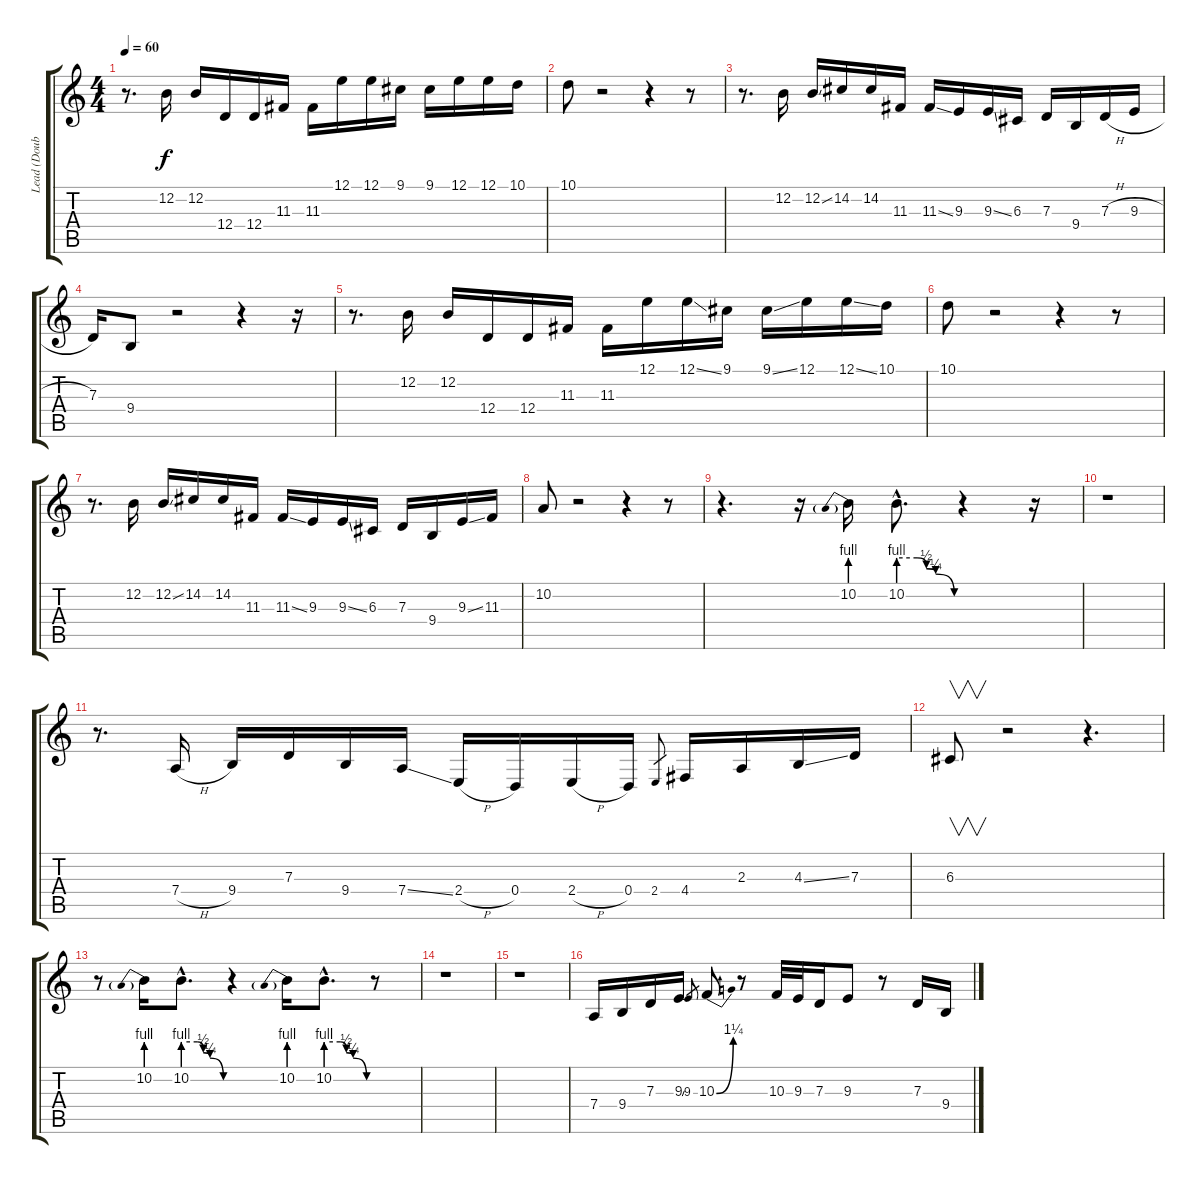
\track ("Lead (Doubled)" "Lead (Doub") {instrument pad8sweep}
\staff {score tabs}
\tuning (E4 B3 G3 D3 A2 E2) {hide}
\ts (4 4)
\tempo 60
\clef g2
\ks c
r.8{d dy f} 12.2.16 12.2.16 12.4.16 12.4.16 11.3.16 11.3.16 12.1.16 12.1.16 9.1.16 9.1.16 12.1.16 12.1.16 10.1.16 |
10.1.8 r.2 r.4 r.8 |
r.8{d} 12.2.16 12.2{ss}.16 14.2.16 14.2.16 11.3.16 11.3{ss}.16 9.3.16 9.3{ss}.16 6.3.16 7.3.16 9.4.16 7.3{h}.16 9.3{h}.16 |
7.3.16 9.4.8 r.2 r.4 r.16 |
r.8{d} 12.2.16 12.2.16 12.4.16 12.4.16 11.3.16 11.3.16 12.1.16 12.1{ss}.16 9.1.16 9.1{ss}.16 12.1.16 12.1{ss}.16 10.1.16 |
10.1.8 r.2 r.4 r.8 |
r.8{d} 12.2.16 12.2{ss}.16 14.2.16 14.2.16 11.3.16 11.3{ss}.16 9.3.16 9.3{ss}.16 6.3.16 7.3.16 9.4.16 9.3{ss}.16 11.3.16 |
10.2.8 r.2 r.4 r.8 |
r.4{d} r.16 10.2{be (prebend 0 4 60 4)}.16 10.2{be (custom 0 4 20 4 30 2 40 1 60 0) hac}.8{d} r.4 r.16 |
r.1 |
r.8{d} 7.4{h}.16 9.4.16 7.3.16 9.4.16 7.4{ss}.16 2.4{h}.16 0.4.16 2.4{h}.16 0.4.16 2.4.8{gr} 4.4.16 2.3.16 4.3{ss}.16 7.3.16 |
6.3.8{v} r.2 r.4{d} |
r.8 10.2{be (prebend 0 4 60 4)}.16 10.2{be (custom 0 4 21 4 30 2 40 1 60 0) hac}.8{d} r.4 10.2{be (prebend 0 4 60 4)}.16 10.2{be (custom 0 4 21 4 30 2 40 1 60 0) hac}.8{d} r.8 |
r.1 |
r.1 |
7.4.16 9.4.16 7.3.16 9.3{ss}.16 9.3.8{gr} 10.3{be (bend 0 0 60 5)}.8 r.8 10.3.32 9.3.32 7.3.16 9.3.8 r.8 7.3.16 9.4.16
